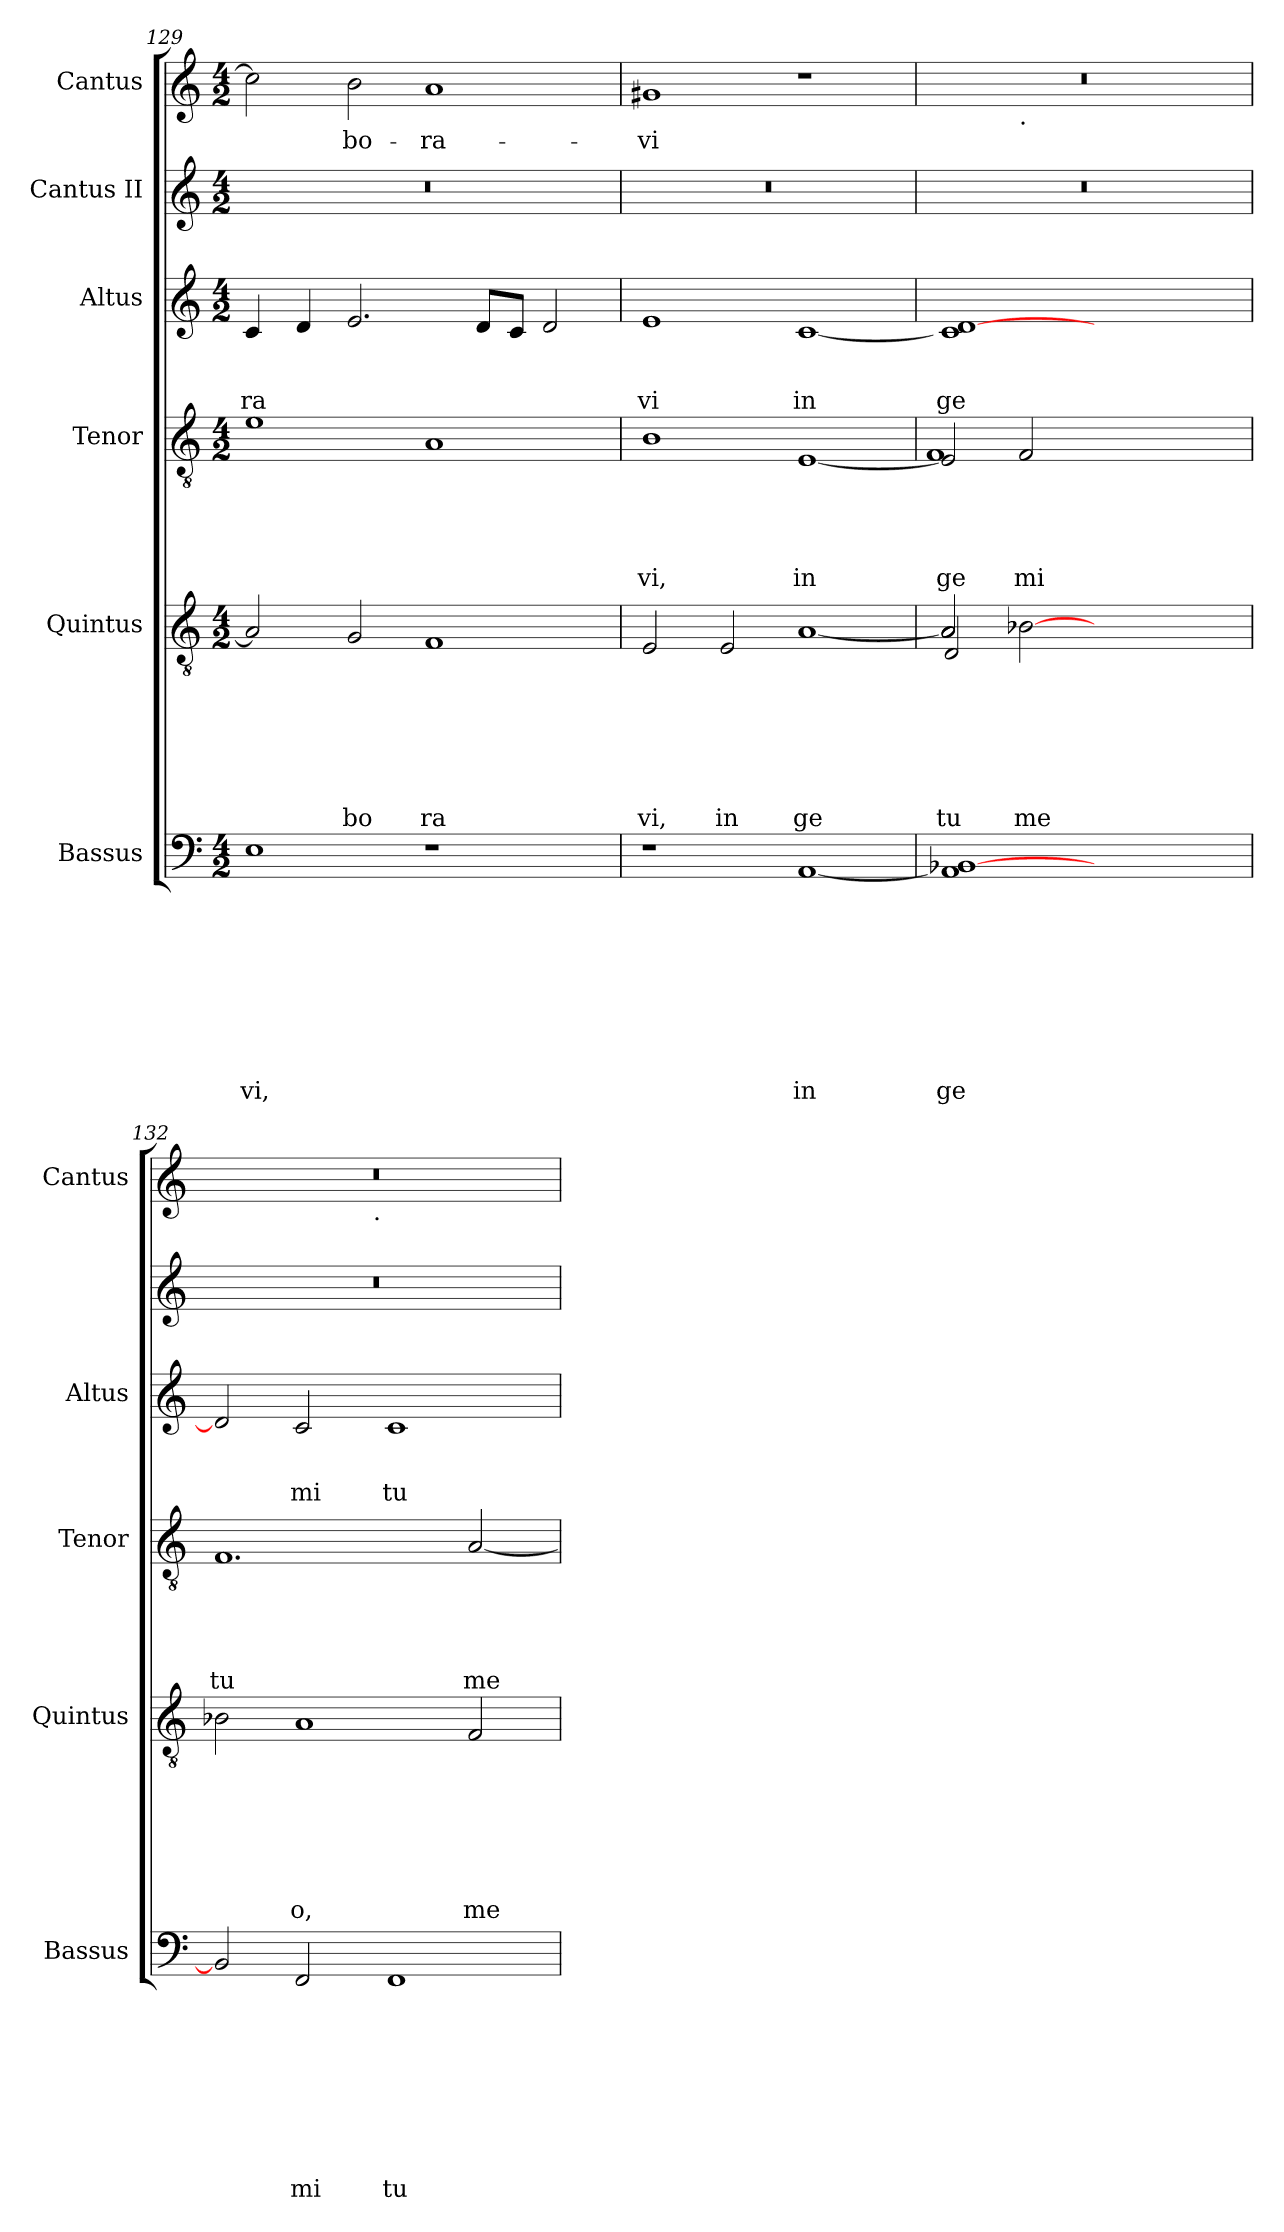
**kern	**text	**text	**text	**text	**text	**text	**text	**text	**text	**kern	**text	**text	**text	**text	**text	**text	**text	**kern	**text	**text	**text	**text	**text	**kern	**text	**text	**text	**kern	**kern	**text
*part6	*part6	*part6	*part6	*part6	*part6	*part6	*part6	*part6	*part6	*part5	*part5	*part5	*part5	*part5	*part5	*part5	*part5	*part4	*part4	*part4	*part4	*part4	*part4	*part3	*part3	*part3	*part3	*part2	*part1	*part1
*staff6	*staff6	*staff6	*staff6	*staff6	*staff6	*staff6	*staff6	*staff6	*staff6	*staff5	*staff5	*staff5	*staff5	*staff5	*staff5	*staff5	*staff5	*staff4	*staff4	*staff4	*staff4	*staff4	*staff4	*staff3	*staff3	*staff3	*staff3	*staff2	*staff1	*staff1
*I"Bassus	*	*	*	*	*	*	*	*	*	*I"Quintus	*	*	*	*	*	*	*	*I"Tenor	*	*	*	*	*	*I"Altus	*	*	*	*I"Cantus II	*I"Cantus	*
*I'Bassus	*	*	*	*	*	*	*	*	*	*I'Quintus	*	*	*	*	*	*	*	*I'Tenor	*	*	*	*	*	*I'Altus	*	*	*	*	*I'Cantus	*
*clefF4	*	*	*	*	*	*	*	*	*	*clefGv2	*	*	*	*	*	*	*	*clefGv2	*	*	*	*	*	*clefG2	*	*	*	*clefG2	*clefG2	*
*k[]	*	*	*	*	*	*	*	*	*	*k[]	*	*	*	*	*	*	*	*k[]	*	*	*	*	*	*k[]	*	*	*	*k[]	*k[]	*
*C:	*	*	*	*	*	*	*	*	*	*C:	*	*	*	*	*	*	*	*C:	*	*	*	*	*	*C:	*	*	*	*C:	*C:	*
*M4/2	*	*	*	*	*	*	*	*	*	*M4/2	*	*	*	*	*	*	*	*M4/2	*	*	*	*	*	*M4/2	*	*	*	*M4/2	*M4/2	*
=129	=129	=129	=129	=129	=129	=129	=129	=129	=129	=129	=129	=129	=129	=129	=129	=129	=129	=129	=129	=129	=129	=129	=129	=129	=129	=129	=129	=129	=129	=129
!	!	!	!	!	!	!	!	!	!LO:LY:b	!	!	!	!	!	!	!	!	!	!	!	!	!	!	!	!	!	!LO:LY:b	!	!	!
1E	.	.	.	.	.	.	.	.	-vi,	2A/]	.	.	.	.	.	.	.	1e	.	.	.	.	.	4c/	.	.	ra	0r	2cc\]	.
.	.	.	.	.	.	.	.	.	.	.	.	.	.	.	.	.	.	.	.	.	.	.	.	4d/	.	.	.	.	.	.
!	!	!	!	!	!	!	!	!	!	!	!	!	!	!	!	!	!LO:LY:b	!	!	!	!	!	!	!	!	!	!	!	!	!LO:LY:b
.	.	.	.	.	.	.	.	.	.	2G/	.	.	.	.	.	.	bo	.	.	.	.	.	.	2.e/	.	.	.	.	2b\	-bo-
!	!	!	!	!	!	!	!	!	!	!	!	!	!	!	!	!	!LO:LY:b	!	!	!	!	!	!	!	!	!	!	!	!	!LO:LY:b
1r	.	.	.	.	.	.	.	.	.	1F	.	.	.	.	.	.	ra	1A	.	.	.	.	.	.	.	.	.	.	1a	-ra-
.	.	.	.	.	.	.	.	.	.	.	.	.	.	.	.	.	.	.	.	.	.	.	.	8d/L	.	.	.	.	.	.
.	.	.	.	.	.	.	.	.	.	.	.	.	.	.	.	.	.	.	.	.	.	.	.	8c/J	.	.	.	.	.	.
.	.	.	.	.	.	.	.	.	.	.	.	.	.	.	.	.	.	.	.	.	.	.	.	2d/	.	.	.	.	.	.
!!LO:LB:g=z
=130	=130	=130	=130	=130	=130	=130	=130	=130	=130	=130	=130	=130	=130	=130	=130	=130	=130	=130	=130	=130	=130	=130	=130	=130	=130	=130	=130	=130	=130	=130
!	!	!	!	!	!	!	!	!	!	!	!	!	!	!	!	!	!LO:LY:b	!	!	!	!	!	!LO:LY:b	!	!	!	!LO:LY:b	!	!	!LO:LY:b
1r	.	.	.	.	.	.	.	.	.	2E/	.	.	.	.	.	.	vi,	1B	.	.	.	.	vi,	1e	.	.	vi	0r	1g#X	-vi
!	!	!	!	!	!	!	!	!	!	!	!	!	!	!	!	!	!LO:LY:b	!	!	!	!	!	!	!	!	!	!	!	!	!
.	.	.	.	.	.	.	.	.	.	2E/	.	.	.	.	.	.	in	.	.	.	.	.	.	.	.	.	.	.	.	.
!	!	!	!	!	!	!	!	!	!LO:LY:b	!	!	!	!	!	!	!	!LO:LY:b	!	!	!	!	!	!LO:LY:b	!	!	!	!LO:LY:b	!	!	!
[<1AA	.	.	.	.	.	.	.	.	in	[<1A	.	.	.	.	.	.	ge	[<1E	.	.	.	.	in	[<1c	.	.	in	.	1r	.
=131	=131	=131	=131	=131	=131	=131	=131	=131	=131	=131	=131	=131	=131	=131	=131	=131	=131	=131	=131	=131	=131	=131	=131	=131	=131	=131	=131	=131	=131	=131
!	!	!	!	!	!	!	!	!	!LO:LY:b	!	!	!	!	!	!	!	!LO:LY:b	!	!	!	!	!	!	!	!	!	!	!	!	!
*	*	*	*	*	*	*	*	*	*	*^	*	*	*	*	*	*	*	*	*	*	*	*	*	*	*	*	*	*	*	*
*	*	*	*	*	*	*	*	*	*	*	*^	*	*	*	*	*	*	*	*	*	*	*	*	*	*	*	*	*	*	*	*
!	!	!	!	!	!	!	!	!	!	!	!	!	!	!	!	!	!	!	!LO:LY:b	!	!	!	!	!	!LO:LY:b	!	!	!	!LO:LY:b	!	!	!
*	*	*	*	*	*	*	*	*	*	*	*	*	*	*	*	*	*	*	*	*^	*	*	*	*	*	*	*	*	*	*	*^	*
1AA] [<1BB-X	.	.	.	.	.	.	.	.	ge	2A/]	2A/	2D/	.	.	.	.	.	.	tu	2E/]	1F	.	.	.	.	ge	1c] [<1d	.	.	ge	0r	0r	2ryy	.
!	!	!	!	!	!	!	!	!	!	!	!	!	!	!	!	!	!	!	!	!	!	!	!	!	!	!	!	!	!	!	!	!	!LO:TX:b:t=.	!
!	!	!	!	!	!	!	!	!	!	!	!	!	!	!	!	!	!	!	!LO:LY:b	!	!	!	!	!	!	!LO:LY:b	!	!	!	!	!	!	!	!
.	.	.	.	.	.	.	.	.	.	1ryy	1ryy	[>2B-X\	.	.	.	.	.	.	me	2F/	.	.	.	.	.	mi	.	.	.	.	.	.	1.ryy	.
1ryy	.	.	.	.	.	.	.	.	.	.	.	1ryy	.	.	.	.	.	.	.	1ryy	1ryy	.	.	.	.	.	1ryy	.	.	.	.	.	.	.
.	.	.	.	.	.	.	.	.	.	2ryy	2ryy	.	.	.	.	.	.	.	.	.	.	.	.	.	.	.	.	.	.	.	.	.	.	.
*	*	*	*	*	*	*	*	*	*	*	*v	*v	*	*	*	*	*	*	*	*	*	*	*	*	*	*	*	*	*	*	*	*	*	*
*	*	*	*	*	*	*	*	*	*	*	*	*	*	*	*	*	*	*	*v	*v	*	*	*	*	*	*	*	*	*	*	*	*	*
=132	=132	=132	=132	=132	=132	=132	=132	=132	=132	=132	=132	=132	=132	=132	=132	=132	=132	=132	=132	=132	=132	=132	=132	=132	=132	=132	=132	=132	=132	=132	=132	=132
!	!	!	!	!	!	!	!	!	!	!	!	!	!	!	!	!	!	!	!	!	!	!	!	!LO:LY:b	!	!	!	!	!	!	!	!
*	*	*	*	*	*	*	*	*	*	*v	*v	*	*	*	*	*	*	*	*	*	*	*	*	*	*	*	*	*	*	*	*	*
2BB-/]	.	.	.	.	.	.	.	.	.	2B-\	.	.	.	.	.	.	.	1.F	.	.	.	.	tu	2d/]	.	.	.	0r	0r	2ryy	.
!	!	!	!	!	!	!	!	!	!LO:LY:b	!	!	!	!	!	!	!	!LO:LY:b	!	!	!	!	!	!	!	!	!	!LO:LY:b	!	!	!	!
2FF/	.	.	.	.	.	.	.	.	mi	1A	.	.	.	.	.	.	o,	.	.	.	.	.	.	2c/	.	.	mi	.	.	4...ryy	.
!	!	!	!	!	!	!	!	!	!	!	!	!	!	!	!	!	!	!	!	!	!	!	!	!	!	!	!	!	!	!LO:TX:b:t=.	!
.	.	.	.	.	.	.	.	.	.	.	.	.	.	.	.	.	.	.	.	.	.	.	.	.	.	.	.	.	.	1ryy	.
!	!	!	!	!	!	!	!	!	!LO:LY:b	!	!	!	!	!	!	!	!	!	!	!	!	!	!	!	!	!	!LO:LY:b	!	!	!	!
1FF	.	.	.	.	.	.	.	.	tu	.	.	.	.	.	.	.	.	.	.	.	.	.	.	1c	.	.	tu	.	.	.	.
!	!	!	!	!	!	!	!	!	!	!	!	!	!	!	!	!	!LO:LY:b	!	!	!	!	!	!LO:LY:b	!	!	!	!	!	!	!	!
.	.	.	.	.	.	.	.	.	.	2F/	.	.	.	.	.	.	me	[<2A/	.	.	.	.	me	.	.	.	.	.	.	.	.
.	.	.	.	.	.	.	.	.	.	.	.	.	.	.	.	.	.	.	.	.	.	.	.	.	.	.	.	.	.	32ryy	.
*	*	*	*	*	*	*	*	*	*	*	*	*	*	*	*	*	*	*	*	*	*	*	*	*	*	*	*	*	*v	*v	*
=	=	=	=	=	=	=	=	=	=	=	=	=	=	=	=	=	=	=	=	=	=	=	=	=	=	=	=	=	=	=
*-	*-	*-	*-	*-	*-	*-	*-	*-	*-	*-	*-	*-	*-	*-	*-	*-	*-	*-	*-	*-	*-	*-	*-	*-	*-	*-	*-	*-	*-	*-
